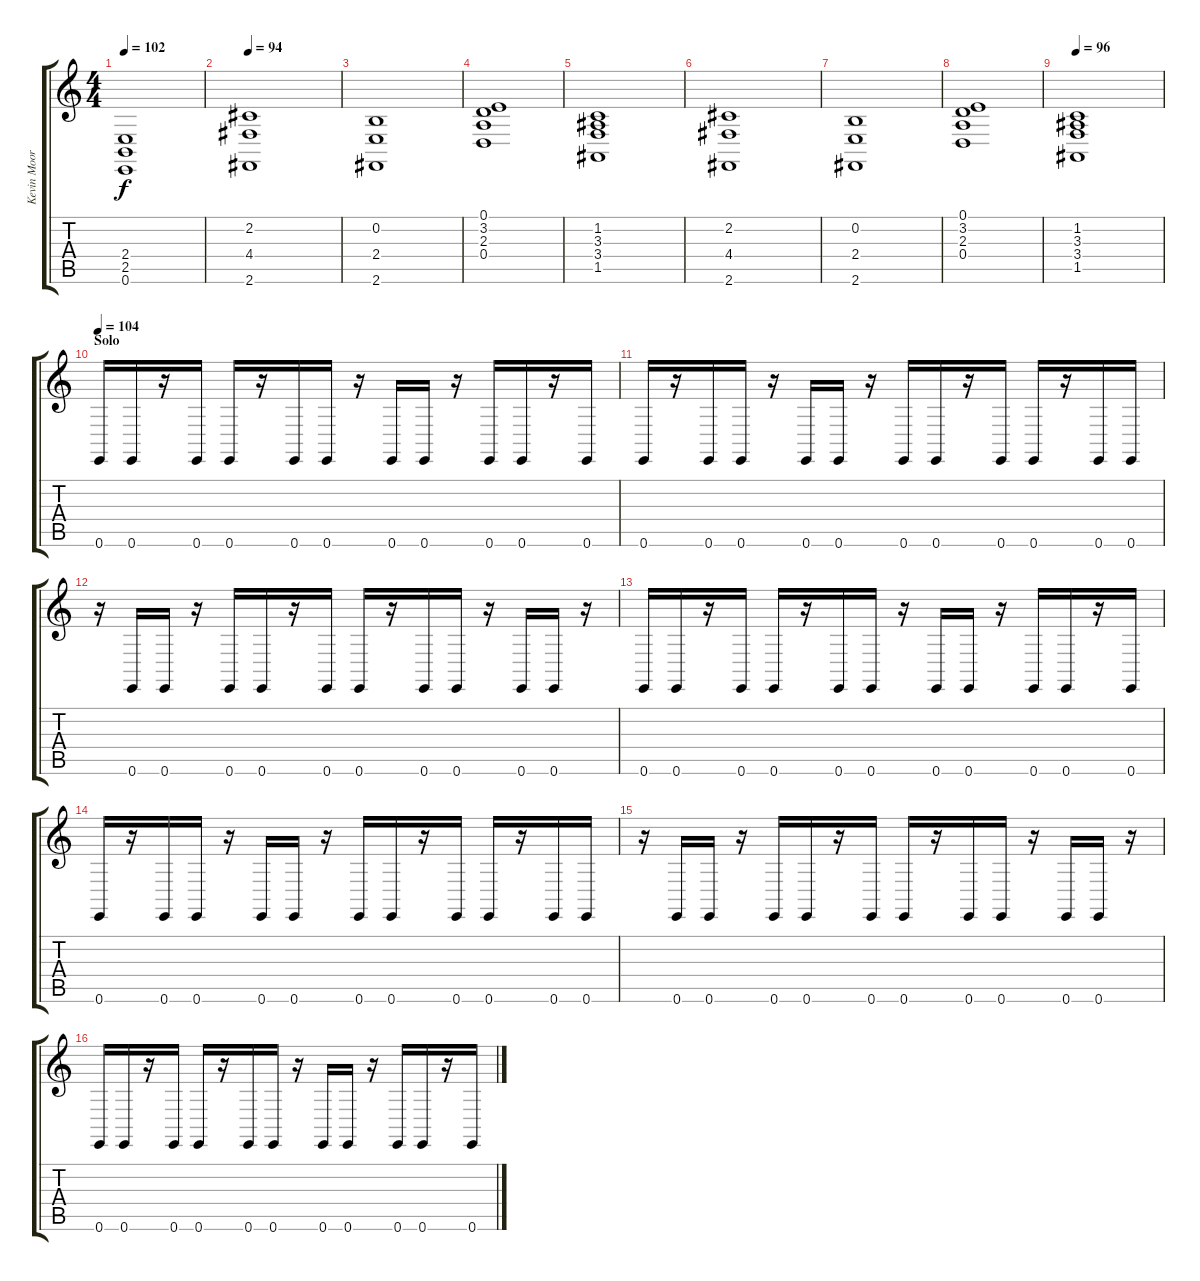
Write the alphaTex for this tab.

\track ("Kevin Moore (organ)" "Kevin Moor") {instrument lead1square}
\staff {score tabs}
\tuning (E4 B3 G3 D3 A2 E2) {hide}
\ts (4 4)
\tempo 102
\clef g2
\ks c
(2.4 2.5 0.6).1{dy f} |
\tempo 94
(2.2 4.4 2.6).1 |
(0.2 2.4 2.6).1 |
(0.1 3.2 2.3 0.4).1 |
(1.2 3.3 3.4 1.5).1 |
(2.2 4.4 2.6).1 |
(0.2 2.4 2.6).1 |
(0.1 3.2 2.3 0.4).1 |
\tempo 96
(1.2 3.3 3.4 1.5).1 |
\section ("" "Solo")
\tempo 104
0.6.16{volume 16 instrument lead1square} 0.6.16 r.16 0.6.16 0.6.16 r.16 0.6.16 0.6.16 r.16 0.6.16 0.6.16 r.16 0.6.16 0.6.16 r.16 0.6.16 |
0.6.16 r.16 0.6.16 0.6.16 r.16 0.6.16 0.6.16 r.16 0.6.16 0.6.16 r.16 0.6.16 0.6.16 r.16 0.6.16 0.6.16 |
r.16 0.6.16 0.6.16 r.16 0.6.16 0.6.16 r.16 0.6.16 0.6.16 r.16 0.6.16 0.6.16 r.16 0.6.16 0.6.16 r.16 |
0.6.16{volume 16 instrument lead1square} 0.6.16 r.16 0.6.16 0.6.16 r.16 0.6.16 0.6.16 r.16 0.6.16 0.6.16 r.16 0.6.16 0.6.16 r.16 0.6.16 |
0.6.16 r.16 0.6.16 0.6.16 r.16 0.6.16 0.6.16 r.16 0.6.16 0.6.16 r.16 0.6.16 0.6.16 r.16 0.6.16 0.6.16 |
r.16 0.6.16 0.6.16 r.16 0.6.16 0.6.16 r.16 0.6.16 0.6.16 r.16 0.6.16 0.6.16 r.16 0.6.16 0.6.16 r.16 |
0.6.16{volume 16 instrument lead1square} 0.6.16 r.16 0.6.16 0.6.16 r.16 0.6.16 0.6.16 r.16 0.6.16 0.6.16 r.16 0.6.16 0.6.16 r.16 0.6.16
